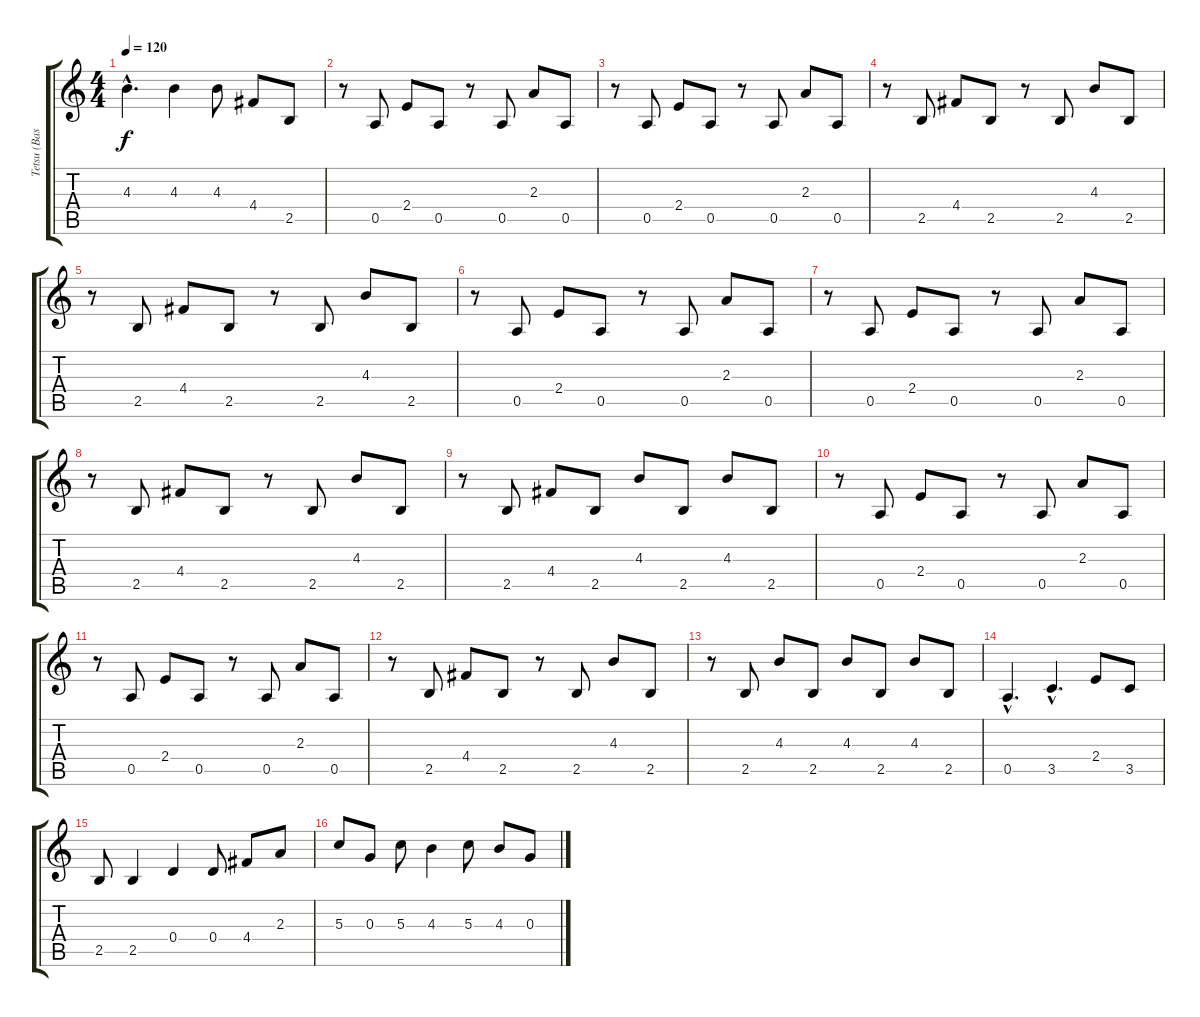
\track ("Tetsu (Bass)" "Tetsu (Bas") {instrument electricbasspick}
\staff {score tabs}
\tuning (E4 B3 G3 D3 A2 E2) {hide}
\ts (4 4)
\tempo 120
\clef g2
\ks c
4.3{hac}.4{d dy f} 4.3.4 4.3.8 4.4.8 2.5.8 |
r.8 0.5.8 2.4.8 0.5.8 r.8 0.5.8 2.3.8 0.5.8 |
r.8 0.5.8 2.4.8 0.5.8 r.8 0.5.8 2.3.8 0.5.8 |
r.8 2.5.8 4.4.8 2.5.8 r.8 2.5.8 4.3.8 2.5.8 |
r.8 2.5.8 4.4.8 2.5.8 r.8 2.5.8 4.3.8 2.5.8 |
r.8 0.5.8 2.4.8 0.5.8 r.8 0.5.8 2.3.8 0.5.8 |
r.8 0.5.8 2.4.8 0.5.8 r.8 0.5.8 2.3.8 0.5.8 |
r.8 2.5.8 4.4.8 2.5.8 r.8 2.5.8 4.3.8 2.5.8 |
r.8 2.5.8 4.4.8 2.5.8 4.3.8 2.5.8 4.3.8 2.5.8 |
r.8 0.5.8 2.4.8 0.5.8 r.8 0.5.8 2.3.8 0.5.8 |
r.8 0.5.8 2.4.8 0.5.8 r.8 0.5.8 2.3.8 0.5.8 |
r.8 2.5.8 4.4.8 2.5.8 r.8 2.5.8 4.3.8 2.5.8 |
r.8 2.5.8 4.3.8 2.5.8 4.3.8 2.5.8 4.3.8 2.5.8 |
0.5{hac}.4{d} 3.5{hac}.4{d} 2.4.8 3.5.8 |
2.5.8 2.5.4 0.4.4 0.4.8 4.4.8 2.3.8 |
5.3.8 0.3.8 5.3.8 4.3.4 5.3.8 4.3.8 0.3.8
